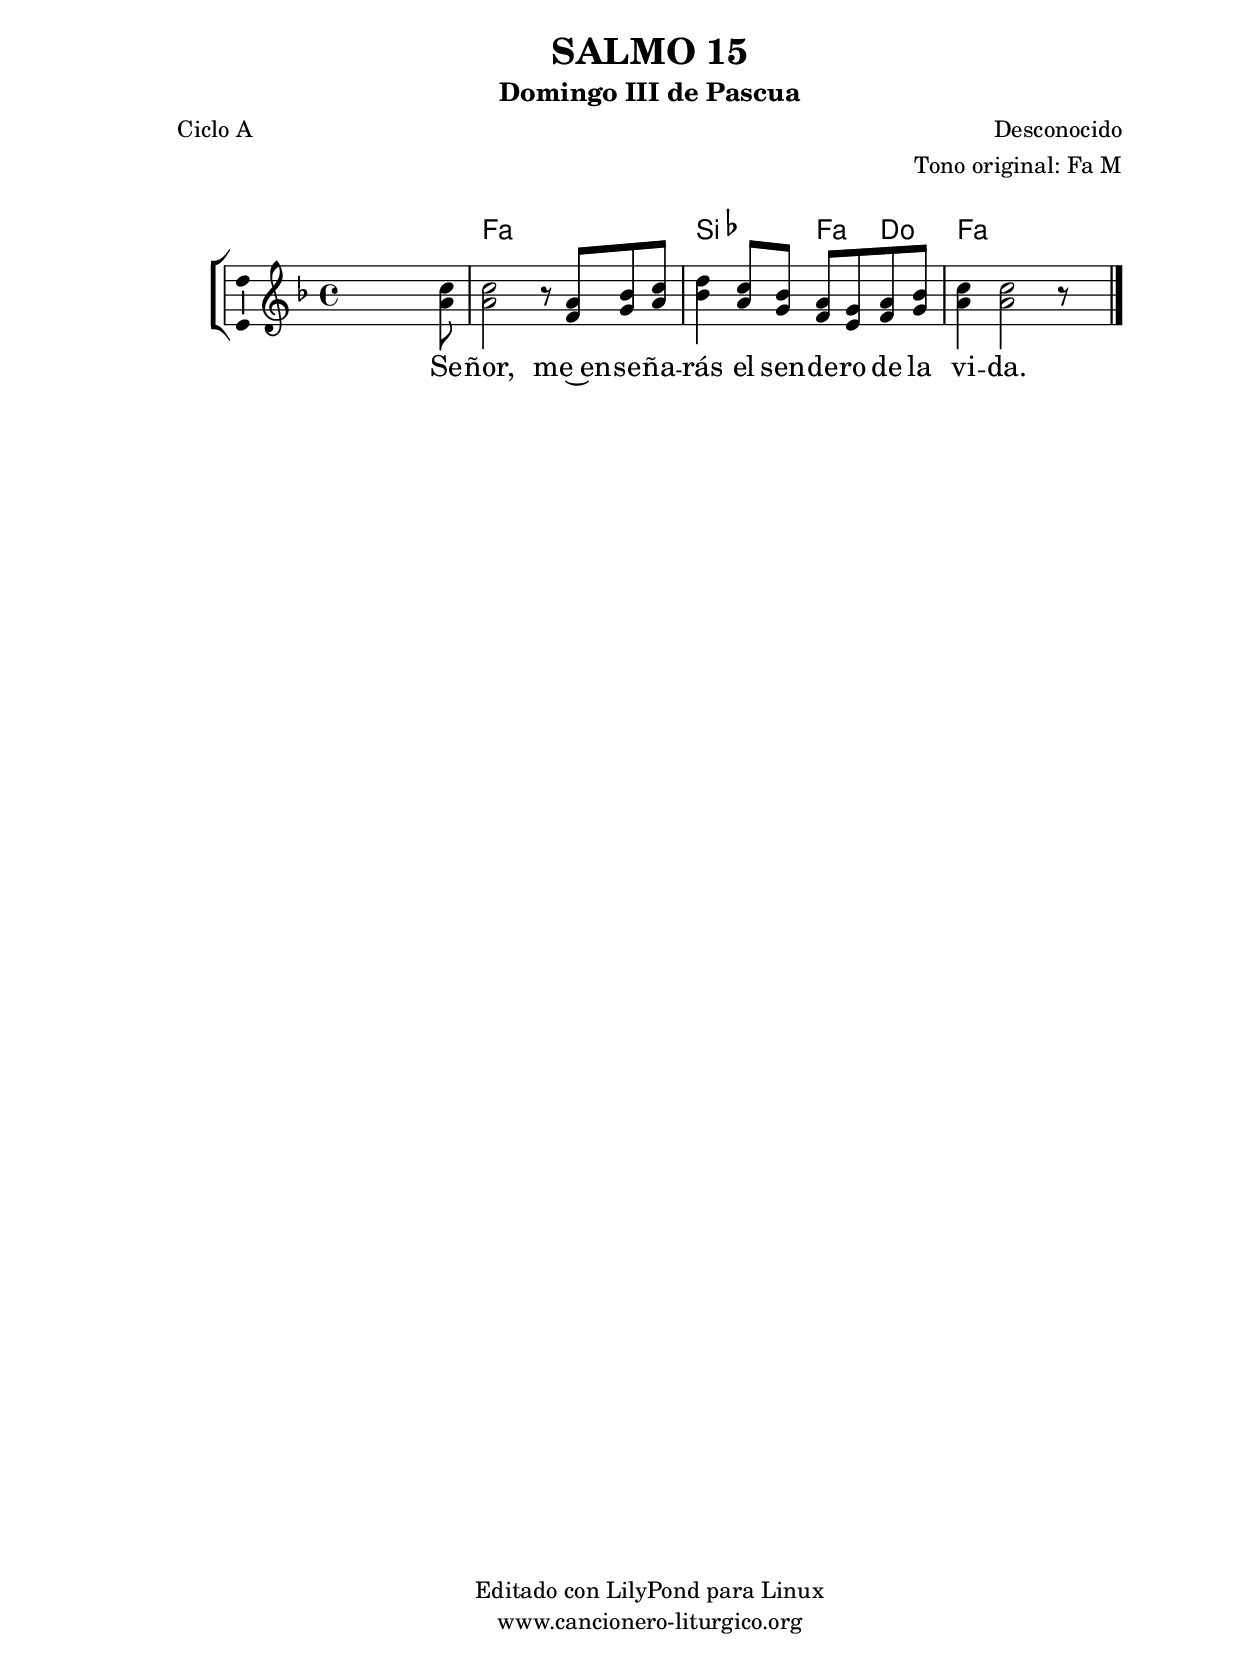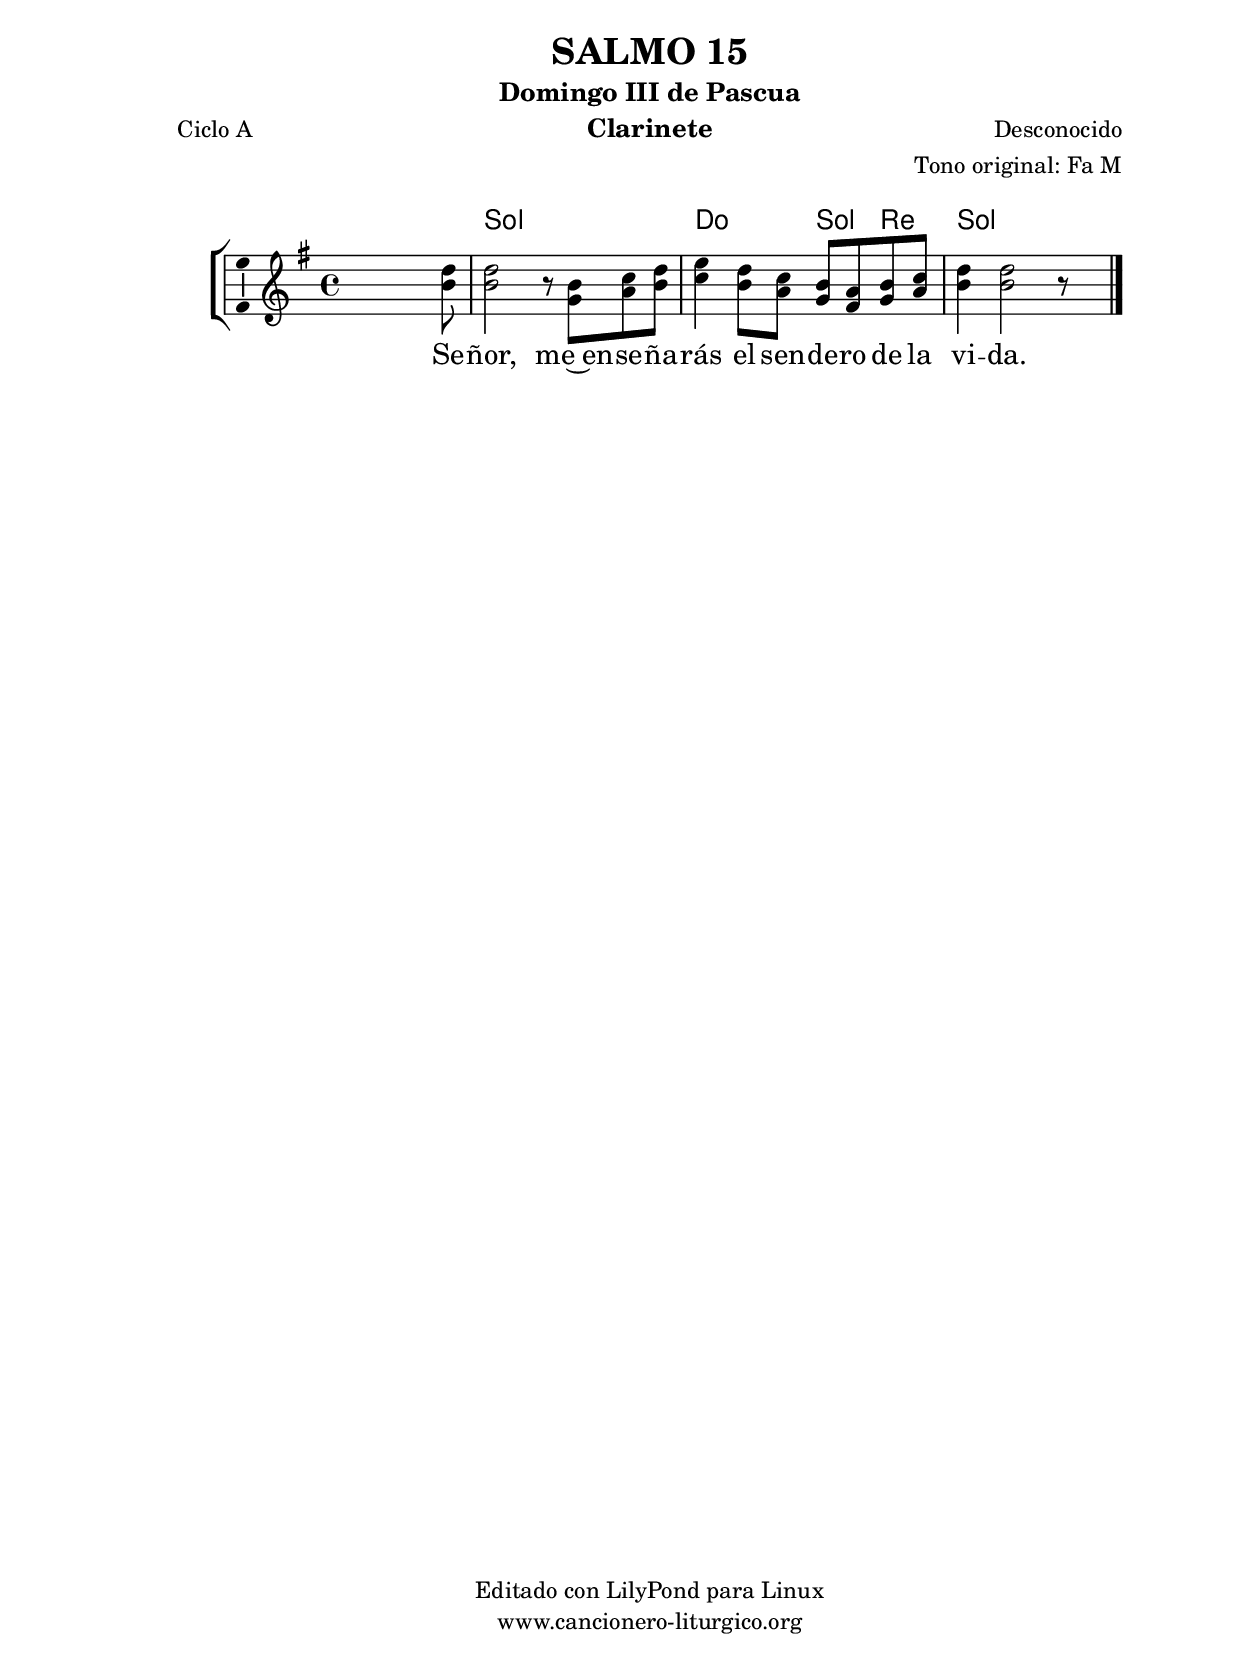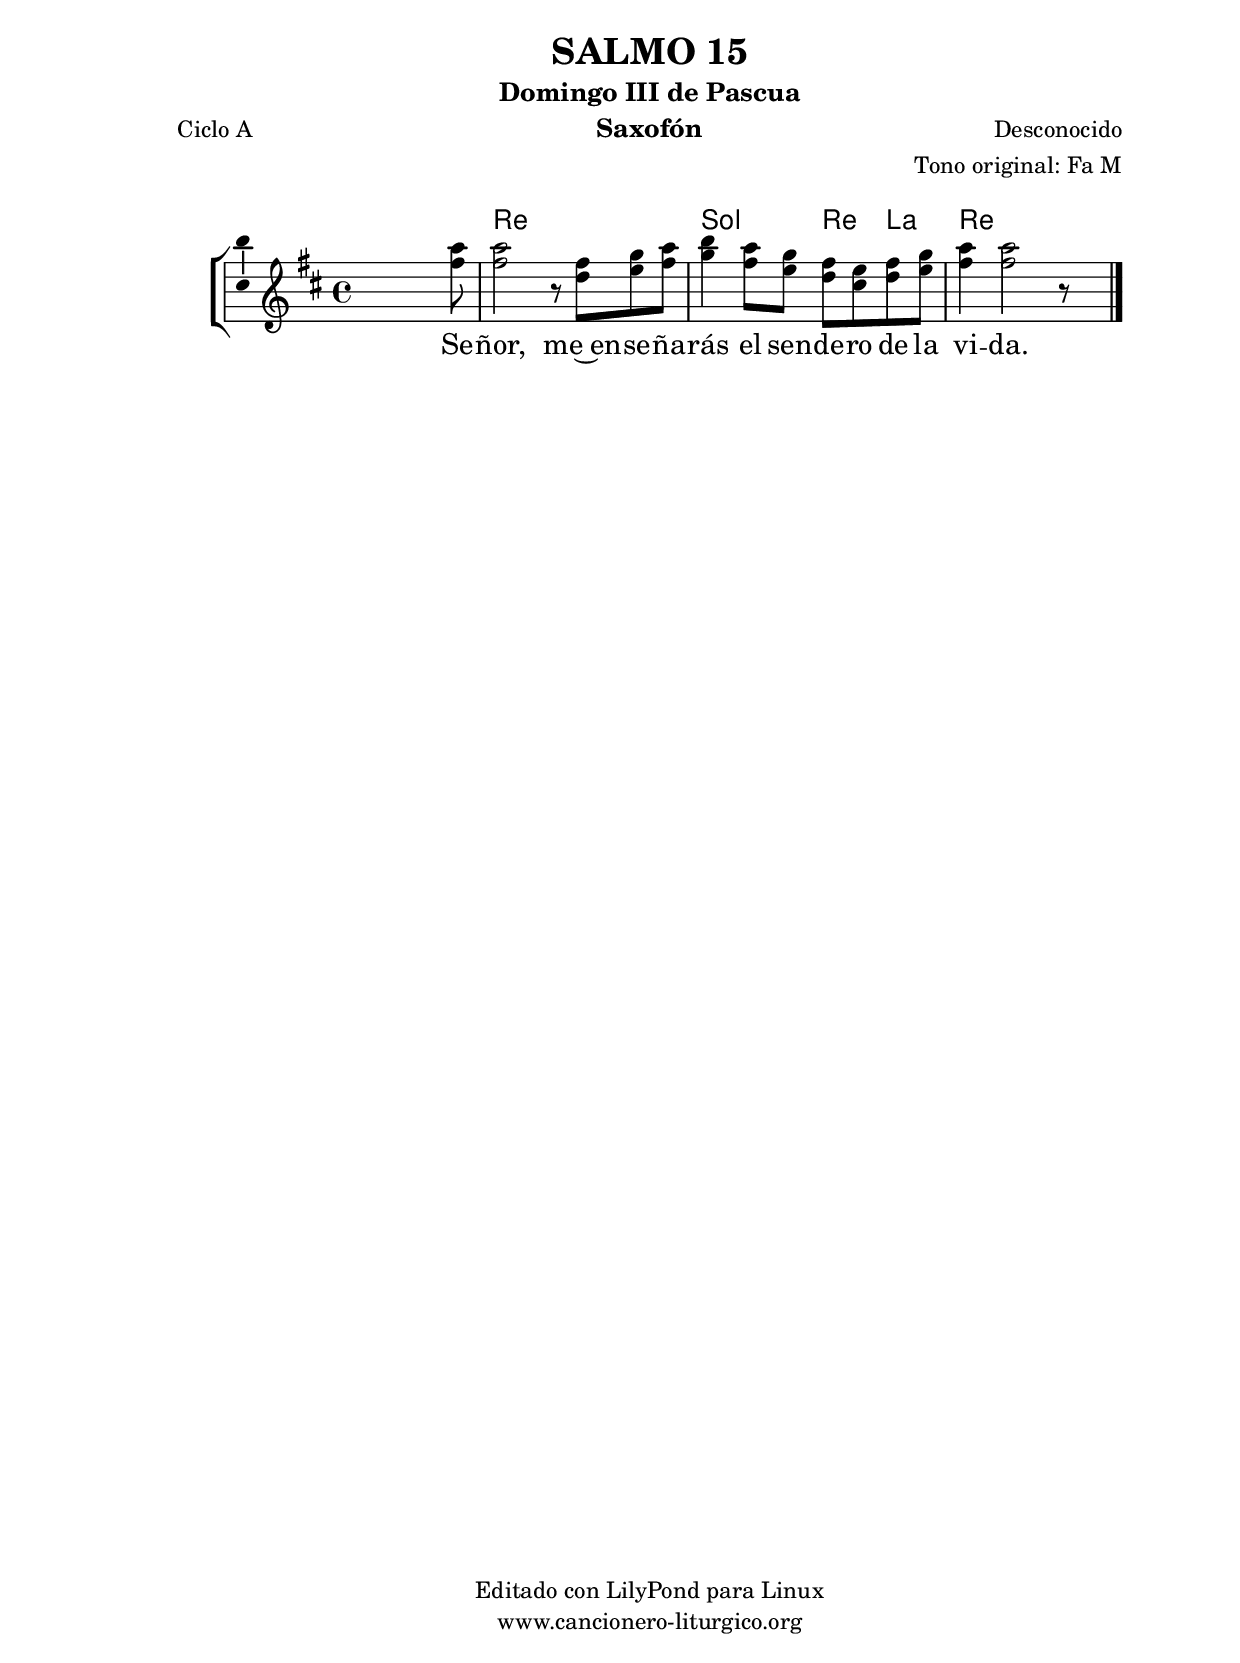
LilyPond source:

%
%para convertir .midi en .wav:
%timidity filename.midi -Ow -o finename.wav
%
%
%Para convertir de .wav a .mp3:
%lame -h -m j filename.wav
%
%
%para escuchar el midi:
%timidity nombrefichero.midi
%


%versión de lilypond para la que se ha escrito esta partitura:
\version "2.16.0"

	%Tamaño papel
	#(set-default-paper-size "a4")
	%Tamaño partitura
	#(set-global-staff-size 20)
	%No responde al pulsar sobre una nota
	#(ly:set-option 'point-and-click #f)

%parámetros del encabezamiento:
\header {
	title = "SALMO 15"
	subtitle = "Domingo III de Pascua"
	composer = "Desconocido"
	poet = "Ciclo A"
	meter = ""
	arranger = "Tono original: Fa M"
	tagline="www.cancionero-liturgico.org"
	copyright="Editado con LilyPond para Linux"
	}

%parámetros asociados al papel:
\paper  {
	oddHeaderMarkup = \markup {\fill-line { \on-the-fly #not-first-page \fromproperty #'header:title \on-the-fly #not-first-page \fromproperty #'header:composer }}
	evenHeaderMarkup = \markup {\fill-line { \fromproperty #'header:composer \fromproperty #'header:title }}
	#(set-paper-size "a4")
	print-page-number = ##f
	first-page-number = 1
	print-first-page-number = ##f
%	head-separation = 3.0 \cm
	top-margin = 2.0 \cm
	bottom-margin = 0.5\cm
%%%	bottom-margin = -1.0\cm
	left-margin = 3.0 \cm
	line-width = 16.0 \cm 
	indent = 8\mm
	interscoreline = 2.\mm
	between-system-space = 15\mm
%	para que las partituras no llenen la hoja:
	ragged-bottom = ##t
%	idem para la última hoja:
	ragged-last-bottom = ##f
%	para que las partituras llenen el ancho del papel:
	ragged-last = ##f
	after-title-space = 2.5 \cm
%page-count=1
%system-count=8

	%Flexible Vertical Spacing
%	markup-markup-spacing =
%	#'((basic-distance . 15) (minimum-distance . 15) (padding . 3))
	markup-system-spacing =
	#'((basic-distance . 15) (minimum-distance . 15) (padding . 3))
	system-system-spacing =
	#'((basic-distance . 15) (minimum-distance . 15) (padding . 3))
	score-system-spacing =
	#'((basic-distance . 15) (minimum-distance . 15) (padding . 5))
%	top-system-spacing = % header
%	#'((basic-distance . 8) (minimum-distance . 0) (padding . 3))
%	top-markup-spacing =
%	#'((basic-distance . 20) (minimum-distance . 20) (padding . 3))
	last-bottom-spacing = % footer
	#'((basic-distance . 5) (minimum-distance . 5) (padding . 3))
%	score-markup-spacing =
%	#'((basic-distance . 16) (minimum-distance . 13) (padding . 3))

	}


%parámetros que afectan a toda la partitura:
global =  {
	%clave de sol (G):
	\clef G
	%armadura:
	\transpose d f
	\key d \major
	\tempo 4=100
	\set Score.tempoHideNote = ##t
	}


acordes = {
	\italianChords
	\chordmode {
	\transpose d f
{

s1
d2 s g d4 a d2 s

	}
	}
}

melodia = 
	\transpose d f
{
	\relative c''{
	\time 4/4

<<
{
s2. s8 a8
a2 r8 fis8 g a
b4 a8 g fis e fis g
a4 a2 r8 s8
}
{
s2. s8 fis8
fis2 r8 d8 e fis
g4 fis8 e d cis d e
fis4 fis2 r8 s8
}
>>

	\bar "|."
	}
	}


texto = \lyricmode {
Se -- ñor, me~en -- se -- ña -- rás
el sen -- de -- ro de la vi -- da.
	}


acordesStaff = \context ChordNames = acordesStaff <<
	\set chordChanges = ##t
	\acordes
	>>


vozStaff = \context Voice = vozStaff
\with {\consists "Ambitus_engraver"}
<<
%	\set Staff.instrumentName = ""
%	\set Staff.shortInstrumentName = ""
%	\set Staff.midiInstrument = #"clarinet"
%	\set Staff.midiInstrument = #"cello"
%	\set Staff.midiInstrument = #"flute"
	\set Staff.midiInstrument = #"electric guitar (jazz)"
%	\set Staff.midiInstrument = #"english horn"
%	\set Staff.midiInstrument = #"violin"
%	\set Staff.midiInstrument = #"glockenspiel"
	\set Staff.midiMinimumVolume = #0.7
	\set Staff.midiMaximumVolume = #0.9
	\global
	\melodia
	>>


textoStaff = \context Lyrics = textoStaff <<
	\lyricsto vozStaff \texto
	>>

\book {
	\score {
		\context ChoirStaff {
			\override StaffGroup.SystemStartBracket #'collapse-height = #1
			\override Score.SystemStartBar #'collapse-height = #1
			<<
			\acordesStaff
			\vozStaff
			\textoStaff
			>>
			}
		\layout {
	    		\context {
				\Lyrics
				\override LyricText #'font-size = #2
				}
	   		 \context {
				\Score
				%fontSize = #3
				\override StaffSymbol #'staff-space = #(magstep +3)
				%\override Beam #'thickness = #0.55
				%\override SpacingSpanner #'spacing-increment = #1.0
				%\override Slur #'height-limit = #1.5
				}
			}
		}
	\score {
		\unfoldRepeats
		\context ChoirStaff {
			<<
			\acordesStaff
			\vozStaff
			>>
			}
		\midi {
	  		\context {
	  			\Score
				tempoWholesPerMinute = #(ly:make-moment 70 4)
				}
			}
		}
	}

%Partitura para clarinete
#(define output-suffix "C")
\book {
	\header{
		instrument = "Clarinete"
		}
	\score {
		\context ChoirStaff {
			\override StaffGroup.SystemStartBracket #'collapse-height = #1
			\override Score.SystemStartBar #'collapse-height = #1
\transpose c d
			<<
			\acordesStaff
			\vozStaff
			\textoStaff
			>>
			}
		\layout {
	    		\context {
				\Lyrics
				\override LyricText #'font-size = #2
				}
	   		 \context {
				\Score
				%fontSize = #3
				\override StaffSymbol #'staff-space = #(magstep +3)
				%\override Beam #'thickness = #0.55
				%\override SpacingSpanner #'spacing-increment = #1.0
				%\override Slur #'height-limit = #1.5
				}
			}
		}
	}

%Partitura para saxofón
#(define output-suffix "S")
\book {
	\header{
		instrument = "Saxofón"
		}
	\score {
		\context ChoirStaff {
			\override StaffGroup.SystemStartBracket #'collapse-height = #1
			\override Score.SystemStartBar #'collapse-height = #1
\transpose c a
			<<
			\acordesStaff
			\vozStaff
			\textoStaff
			>>
			}
		\layout {
	    		\context {
				\Lyrics
				\override LyricText #'font-size = #2
				}
	   		 \context {
				\Score
				%fontSize = #3
				\override StaffSymbol #'staff-space = #(magstep +3)
				%\override Beam #'thickness = #0.55
				%\override SpacingSpanner #'spacing-increment = #1.0
				%\override Slur #'height-limit = #1.5
				}
			}
		}
	}

